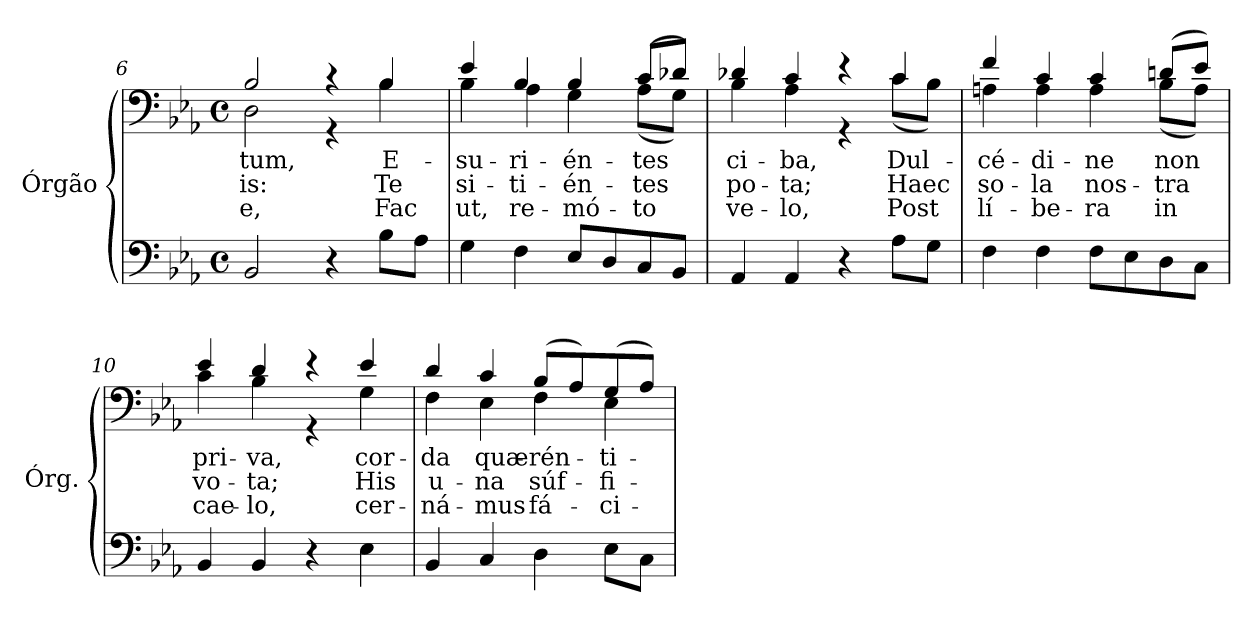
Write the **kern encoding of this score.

**kern	**kern	**text	**text	**text
*part1	*part1	*part1	*part1	*part1
*staff2	*staff1	*staff1	*staff1	*staff1
*I"Órgão	*	*	*	*
*I'Órg.	*	*	*	*
*clefF4	*clefF4	*	*	*
*k[b-e-a-]	*k[b-e-a-]	*	*	*
*E-:	*E-:	*	*	*
*M4/4	*M4/4	*	*	*
*met(c)	*met(c)	*	*	*
=6	=6	=6	=6	=6
!	!	!LO:LY:b:color=#000000	!LO:LY:b:color=#000000	!LO:LY:b:color=#000000
*	*^	*	*	*
2BB-i/	2B-i/	2Di\	-tum,	-is:	-e,
4r	4r	4r	.	.	.
!	!	!	!LO:LY:b:color=#000000	!LO:LY:b:color=#000000	!LO:LY:b:color=#000000
8B-i\L	4B-i/	4B-i\	E-	Te	Fac
8A-i\J	.	.	.	.	.
=7	=7	=7	=7	=7	=7
!	!	!	!LO:LY:b:color=#000000	!LO:LY:b:color=#000000	!LO:LY:b:color=#000000
4Gi\	4e-i/	4B-i\	-su-	si-	ut,
!	!	!	!LO:LY:b:color=#000000	!LO:LY:b:color=#000000	!LO:LY:b:color=#000000
4Fi\	4B-i/	4A-i\	-ri-	-ti-	re-
!	!	!	!LO:LY:b:color=#000000	!LO:LY:b:color=#000000	!LO:LY:b:color=#000000
8E-i/L	4B-i/	4Gi\	-én-	-én-	-mó-
8Di/	.	.	.	.	.
!	!	!	!LO:LY:b:color=#000000	!LO:LY:b:color=#000000	!LO:LY:b:color=#000000
8Ci/	(8ci/L	(8A-i\L	-tes	-tes	-to
8BB-i/J	8d-Xi/J)	8Gi\J)	.	.	.
=8	=8	=8	=8	=8	=8
!	!	!	!LO:LY:b:color=#000000	!LO:LY:b:color=#000000	!LO:LY:b:color=#000000
4AA-i/	4d-Xi/	4B-i\	ci-	po-	ve-
!	!	!	!LO:LY:b:color=#000000	!LO:LY:b:color=#000000	!LO:LY:b:color=#000000
4AA-i/	4ci/	4A-i\	-ba,	-ta;	-lo,
4r	4r	4r	.	.	.
!	!	!	!LO:LY:b:color=#000000	!LO:LY:b:color=#000000	!LO:LY:b:color=#000000
8A-i\L	4ci/	(8ci\L	Dul-	Haec	Post
8Gi\J	.	8B-i\J)	.	.	.
=9	=9	=9	=9	=9	=9
!	!	!	!LO:LY:b:color=#000000	!LO:LY:b:color=#000000	!LO:LY:b:color=#000000
4Fi\	4fi/	4Ani\	-cé-	so-	lí-
!	!	!	!LO:LY:b:color=#000000	!LO:LY:b:color=#000000	!LO:LY:b:color=#000000
4Fi\	4ci/	4Ai\	-di-	-la	-be-
!	!	!	!LO:LY:b:color=#000000	!LO:LY:b:color=#000000	!LO:LY:b:color=#000000
8Fi\L	4ci/	4Ai\	-ne	nos-	-ra
8E-i\	.	.	.	.	.
!	!	!	!LO:LY:b:color=#000000	!LO:LY:b:color=#000000	!LO:LY:b:color=#000000
8Di\	(8dni/L	(8B-i\L	non	-tra	in
8Ci\J	8e-i/J)	8Ai\J)	.	.	.
!!LO:LB:g=z	!!
=10	=10	=10	=10	=10	=10
!	!	!	!LO:LY:b:color=#000000	!LO:LY:b:color=#000000	!LO:LY:b:color=#000000
4BB-i/	4e-i/	4ci\	pri-	vo-	cae-
!	!	!	!LO:LY:b:color=#000000	!LO:LY:b:color=#000000	!LO:LY:b:color=#000000
4BB-i/	4di/	4B-i\	-va,	-ta;	-lo,
4r	4r	4r	.	.	.
!	!	!	!LO:LY:b:color=#000000	!LO:LY:b:color=#000000	!LO:LY:b:color=#000000
4E-i\	4e-i/	4Gi\	cor-	His	cer-
=11	=11	=11	=11	=11	=11
!	!	!	!LO:LY:b:color=#000000	!LO:LY:b:color=#000000	!LO:LY:b:color=#000000
4BB-i/	4di/	4Fi\	-da	u-	-ná-
!	!	!	!LO:LY:b:color=#000000	!LO:LY:b:color=#000000	!LO:LY:b:color=#000000
4Ci/	4ci/	4E-i\	quæ-	-na	-mus
!	!	!	!LO:LY:b:color=#000000	!LO:LY:b:color=#000000	!LO:LY:b:color=#000000
4Di\	(8B-i/L	4Fi\	-rén-	súf-	fá-
.	8A-i/)	.	.	.	.
!	!	!	!LO:LY:b:color=#000000	!LO:LY:b:color=#000000	!LO:LY:b:color=#000000
8E-i\L	(8Gi/	4E-i\	-ti-	-fi-	-ci-
8Ci\J	8A-i/J)	.	.	.	.
*	*v	*v	*	*	*
=	=	=	=	=
*-	*-	*-	*-	*-
